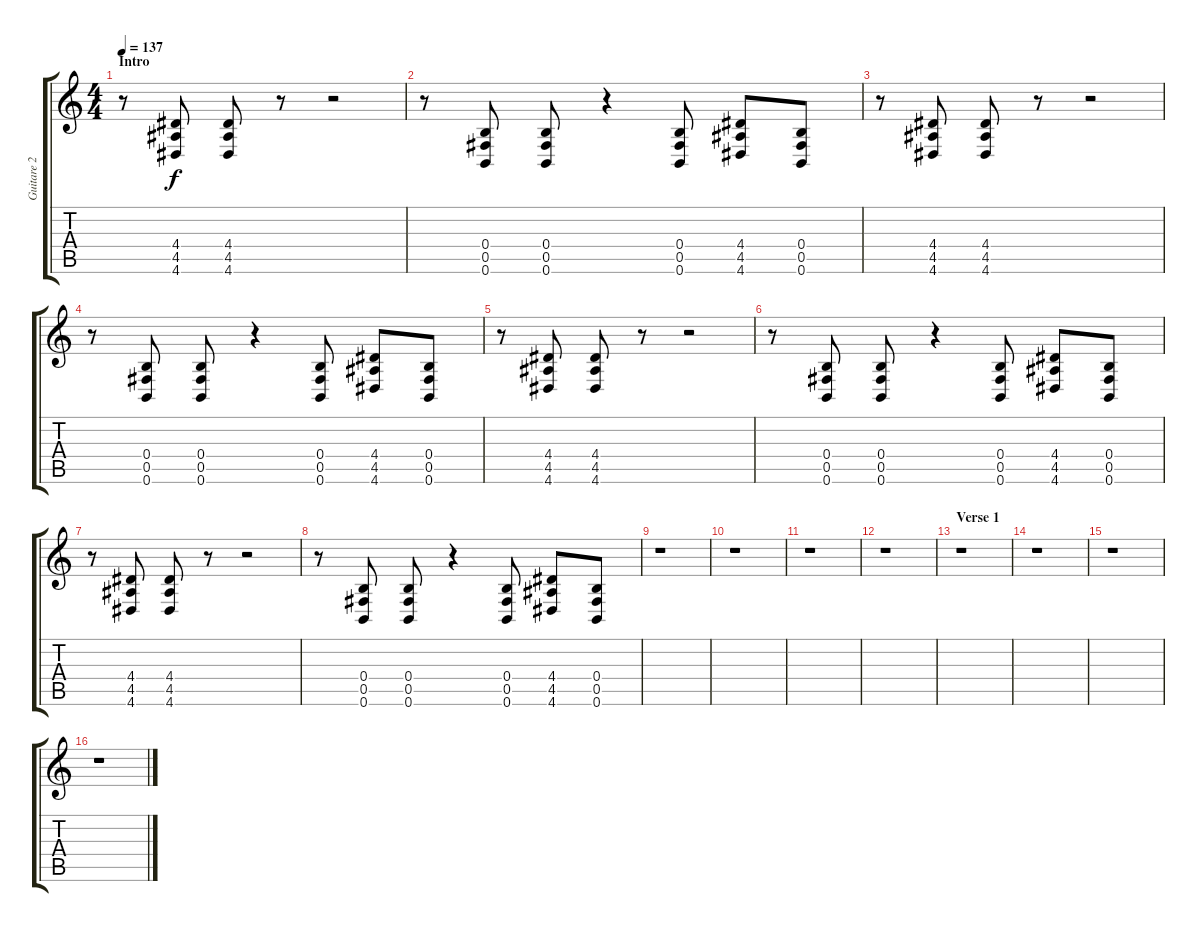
\track ("Guitare 2" "Guitare 2") {instrument distortionguitar}
\staff {score tabs}
\tuning (Db4 Ab3 E3 B2 Gb2 B1) {hide}
\ts (4 4)
\section ("" "Intro")
\tempo 137
\clef g2
\ks c
r.8{dy f instrument distortionguitar} (4.4 4.5 4.6).8 (4.4 4.5 4.6).8 r.8 r.2 |
r.8 (0.4 0.5 0.6).8 (0.4 0.5 0.6).8 r.4 (0.4 0.5 0.6).8 (4.4 4.5 4.6).8 (0.4 0.5 0.6).8 |
r.8 (4.4 4.5 4.6).8 (4.4 4.5 4.6).8 r.8 r.2 |
r.8 (0.4 0.5 0.6).8 (0.4 0.5 0.6).8 r.4 (0.4 0.5 0.6).8 (4.4 4.5 4.6).8 (0.4 0.5 0.6).8 |
r.8 (4.4 4.5 4.6).8 (4.4 4.5 4.6).8 r.8 r.2 |
r.8 (0.4 0.5 0.6).8 (0.4 0.5 0.6).8 r.4 (0.4 0.5 0.6).8 (4.4 4.5 4.6).8 (0.4 0.5 0.6).8 |
r.8 (4.4 4.5 4.6).8 (4.4 4.5 4.6).8 r.8 r.2 |
r.8 (0.4 0.5 0.6).8 (0.4 0.5 0.6).8 r.4 (0.4 0.5 0.6).8 (4.4 4.5 4.6).8 (0.4 0.5 0.6).8 |
r.1 |
r.1 |
r.1 |
r.1 |
\section ("" "Verse 1")
r.1 |
r.1 |
r.1 |
r.1
